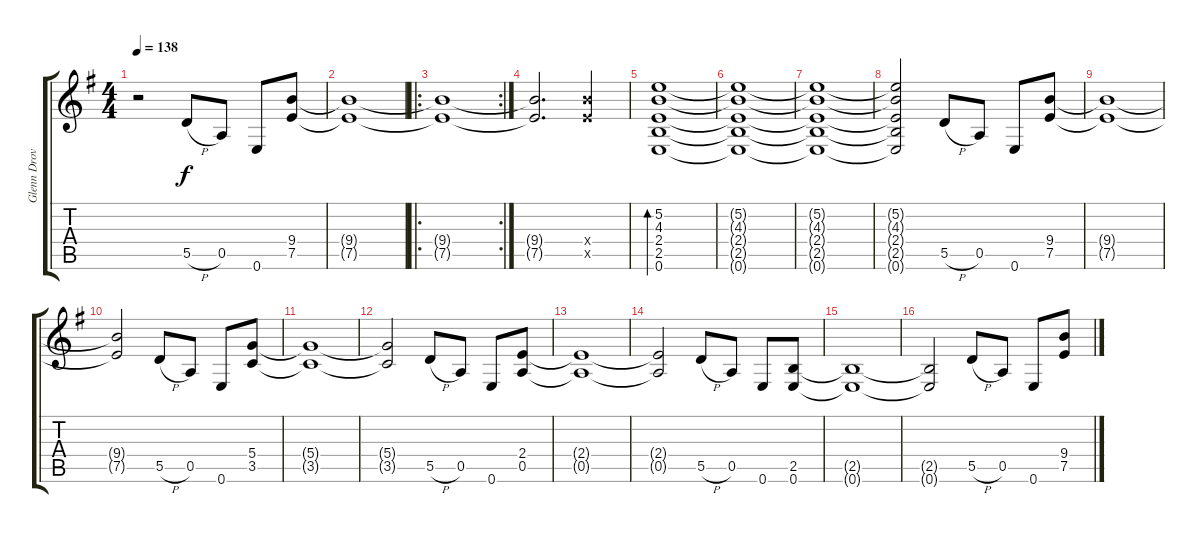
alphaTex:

\track ("Glenn Drover" "Glenn Drov") {instrument overdrivenguitar}
\staff {score tabs}
\tuning (E4 B3 G3 D3 A2 E2) {hide}
\ts (4 4)
\tempo 138
\clef g2
\ks g
r.2{dy f instrument overdrivenguitar} 5.5{h}.8 0.5.8 0.6.8 (9.4 7.5).8 |
(9.4{t} 7.5{t}).1 |
\ro
\rc 2
(9.4{t} 7.5{t}).1 |
(9.4{t} 7.5{t}).2{d} (9.4{x} 7.5{x}).4 |
(5.2 4.3 2.4 2.5 0.6).1{bd 30} |
(5.2{t} 4.3{t} 2.4{t} 2.5{t} 0.6{t}).1 |
(5.2{t} 4.3{t} 2.4{t} 2.5{t} 0.6{t}).1 |
(5.2{t} 4.3{t} 2.4{t} 2.5{t} 0.6{t}).2 5.5{h}.8 0.5.8 0.6.8 (9.4 7.5).8 |
(9.4{t} 7.5{t}).1 |
(9.4{t} 7.5{t}).2 5.5{h}.8 0.5.8 0.6.8 (5.4 3.5).8 |
(5.4{t} 3.5{t}).1 |
(5.4{t} 3.5{t}).2 5.5{h}.8 0.5.8 0.6.8 (2.4 0.5).8 |
(2.4{t} 0.5{t}).1 |
(2.4{t} 0.5{t}).2 5.5{h}.8 0.5.8 0.6.8 (2.5 0.6).8 |
(2.5{t} 0.6{t}).1 |
(2.5{t} 0.6{t}).2 5.5{h}.8 0.5.8 0.6.8 (9.4 7.5).8
